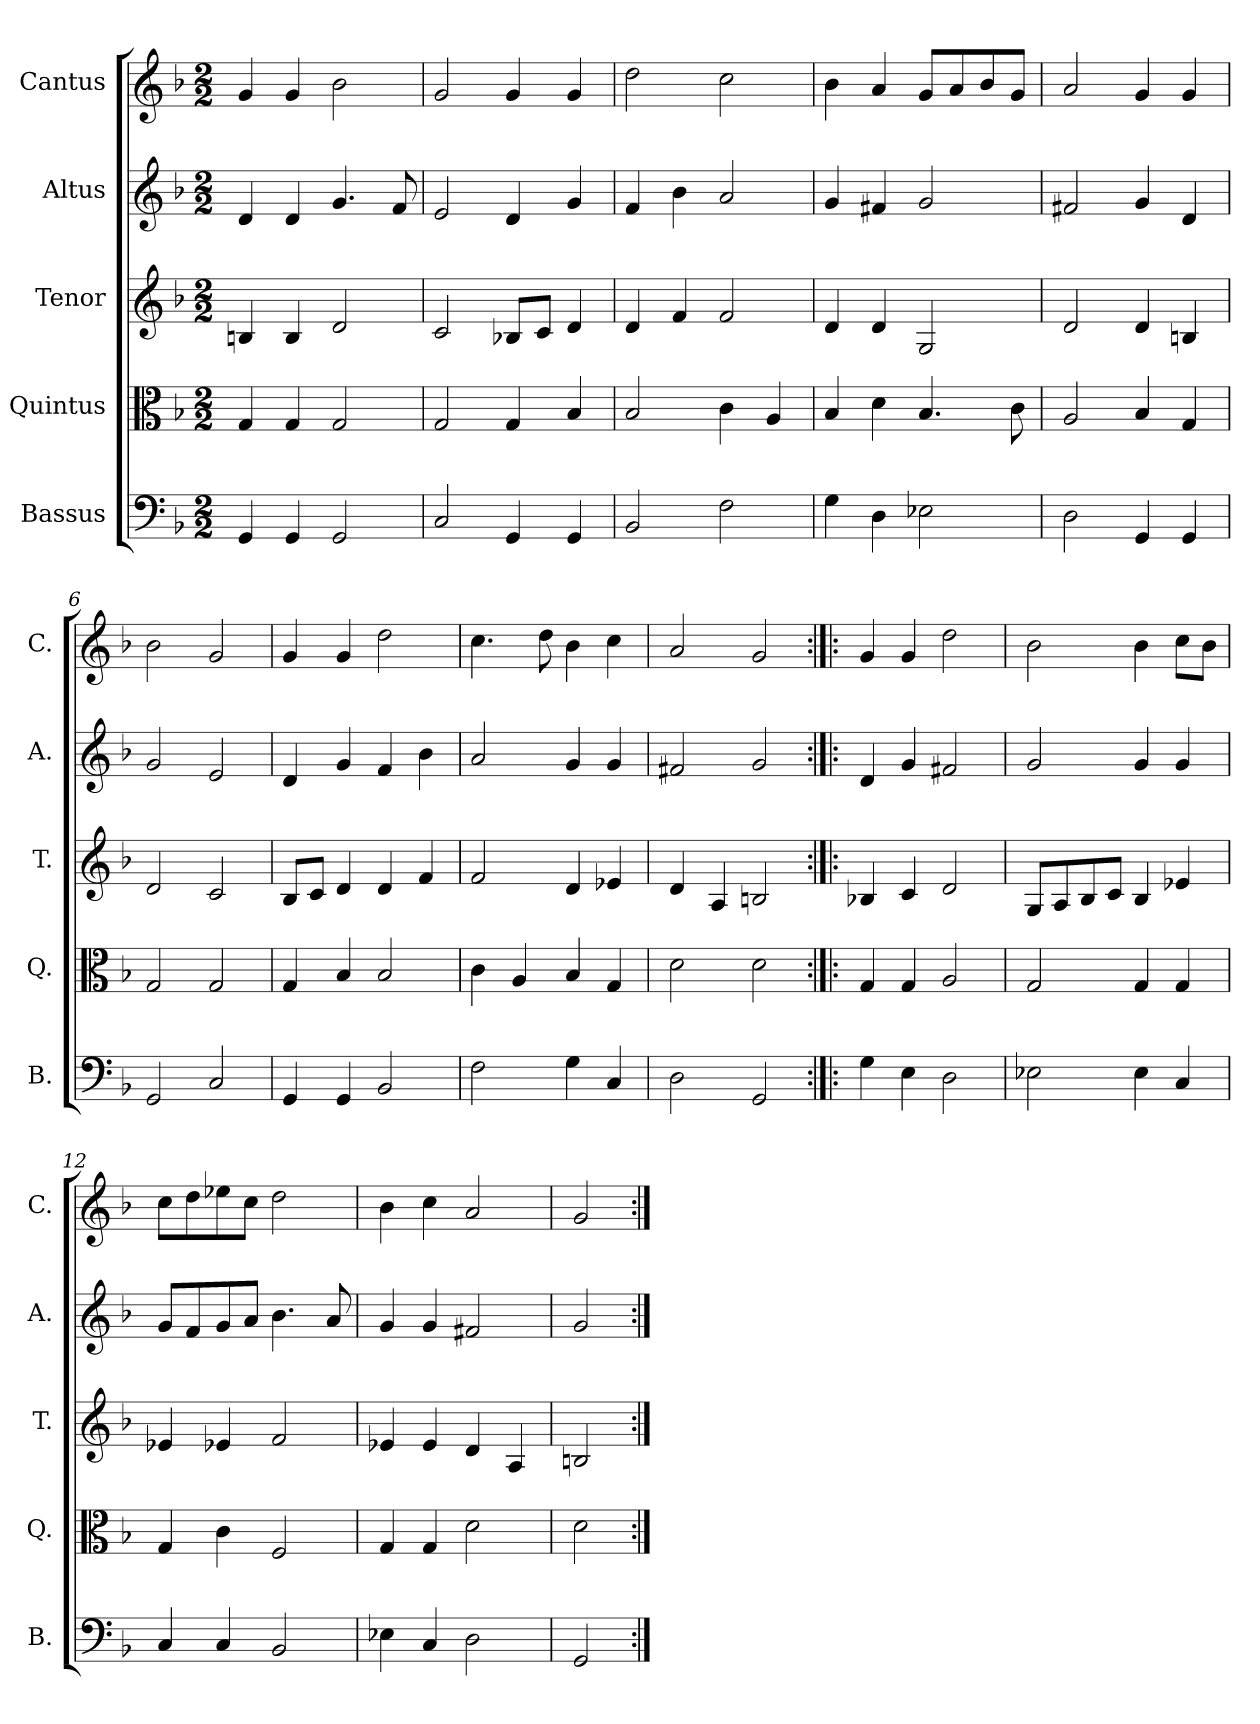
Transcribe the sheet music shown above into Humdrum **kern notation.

**kern	**kern	**kern	**kern	**kern
*part5	*part4	*part3	*part2	*part1
*staff5	*staff4	*staff3	*staff2	*staff1
*I"Bassus	*I"Quintus	*I"Tenor	*I"Altus	*I"Cantus
*I'B.	*I'Q.	*I'T.	*I'A.	*I'C.
*clefF4	*clefC3	*clefG2	*clefG2	*clefG2
*k[b-]	*k[b-]	*k[b-]	*k[b-]	*k[b-]
*F:	*F:	*F:	*F:	*F:
*M2/2	*M2/2	*M2/2	*M2/2	*M2/2
=1	=1	=1	=1	=1
4GG/	4G/	4Bn/	4d/	4g/
4GG/	4G/	4B/	4d/	4g/
2GG/	2G/	2d/	4.g/	2b-\
.	.	.	8f/	.
=2	=2	=2	=2	=2
2C/	2G/	2c/	2e/	2g/
4GG/	4G/	8B-X/L	4d/	4g/
.	.	8c/J	.	.
4GG/	4B-/	4d/	4g/	4g/
=3	=3	=3	=3	=3
2BB-/	2B-/	4d/	4f/	2dd\
.	.	4f/	4b-\	.
2F\	4c\	2f/	2a/	2cc\
.	4A/	.	.	.
=4	=4	=4	=4	=4
4G\	4B-/	4d/	4g/	4b-\
4D\	4d\	4d/	4f#X/	4a/
2E-X\	4.B-/	2G/	2g/	8g/L
.	.	.	.	8a/
.	.	.	.	8b-/
.	8c\	.	.	8g/J
=5	=5	=5	=5	=5
2D\	2A/	2d/	2f#X/	2a/
4GG/	4B-/	4d/	4g/	4g/
4GG/	4G/	4Bn/	4d/	4g/
=6	=6	=6	=6	=6
2GG/	2G/	2d/	2g/	2b-\
2C/	2G/	2c/	2e/	2g/
=7	=7	=7	=7	=7
4GG/	4G/	8B-/L	4d/	4g/
.	.	8c/J	.	.
4GG/	4B-/	4d/	4g/	4g/
2BB-/	2B-/	4d/	4f/	2dd\
.	.	4f/	4b-\	.
!!LO:LB:g=z
=8	=8	=8	=8	=8
2F\	4c\	2f/	2a/	4.cc\
.	4A/	.	.	.
.	.	.	.	8dd\
4G\	4B-/	4d/	4g/	4b-\
4C/	4G/	4e-X/	4g/	4cc\
=9	=9	=9	=9	=9
2D\	2d\	4d/	2f#X/	2a/
.	.	4A/	.	.
2GG/	2d\	2Bn/	2g/	2g/
=10:|!|:	=10:|!|:	=10:|!|:	=10:|!|:	=10:|!|:
4G\	4G/	4B-X/	4d/	4g/
4E\	4G/	4c/	4g/	4g/
2D\	2A/	2d/	2f#X/	2dd\
=11	=11	=11	=11	=11
2E-X\	2G/	8G/L	2g/	2b-\
.	.	8A/	.	.
.	.	8B-/	.	.
.	.	8c/J	.	.
4E-\	4G/	4B-/	4g/	4b-\
4C/	4G/	4e-X/	4g/	8cc\L
.	.	.	.	8b-\J
=12	=12	=12	=12	=12
4C/	4G/	4e-/	8g/L	8cc\L
.	.	.	8f/	8dd\
4C/	4c\	4e-X/	8g/	8ee-X\
.	.	.	8a/J	8cc\J
2BB-/	2F/	2f/	4.b-\	2dd\
.	.	.	8a/	.
=13	=13	=13	=13	=13
4E-X\	4G/	4e-X/	4g/	4b-\
4C/	4G/	4e-/	4g/	4cc\
2D\	2d\	4d/	2f#X/	2a/
.	.	4A/	.	.
=14	=14	=14	=14	=14
2GG/	2d\	2Bn/	2g/	2g/
=:|!	=:|!	=:|!	=:|!	=:|!
*-	*-	*-	*-	*-
